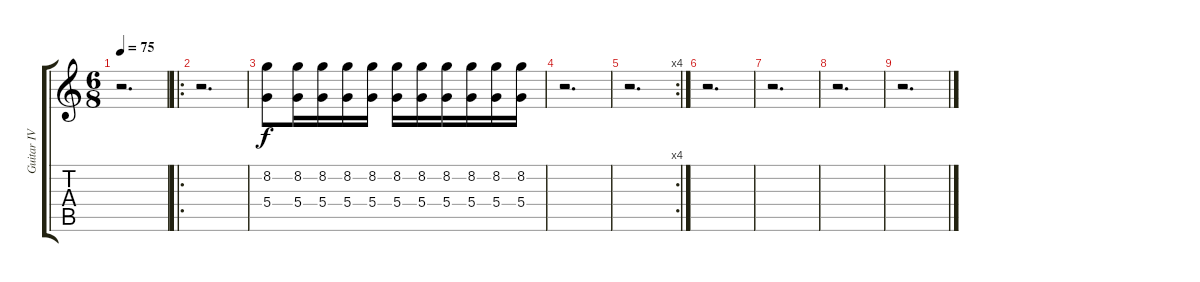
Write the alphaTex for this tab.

\track ("Guitar IV" "Guitar IV") {instrument distortionguitar}
\staff {score tabs}
\tuning (E4 B3 G3 D3 A2 E2) {hide}
\ts (6 8)
\tempo 75
\clef g2
\ks c
r.2{d dy f} |
\ro
r.2{d} |
(8.2 5.4).8 (8.2 5.4).16 (8.2 5.4).16 (8.2 5.4).16 (8.2 5.4).16 (8.2 5.4).16 (8.2 5.4).16 (8.2 5.4).16 (8.2 5.4).16 (8.2 5.4).16 (8.2 5.4).16 |
r.2{d} |
\rc 4
r.2{d} |
r.2{d} |
r.2{d} |
r.2{d} |
r.2{d}
